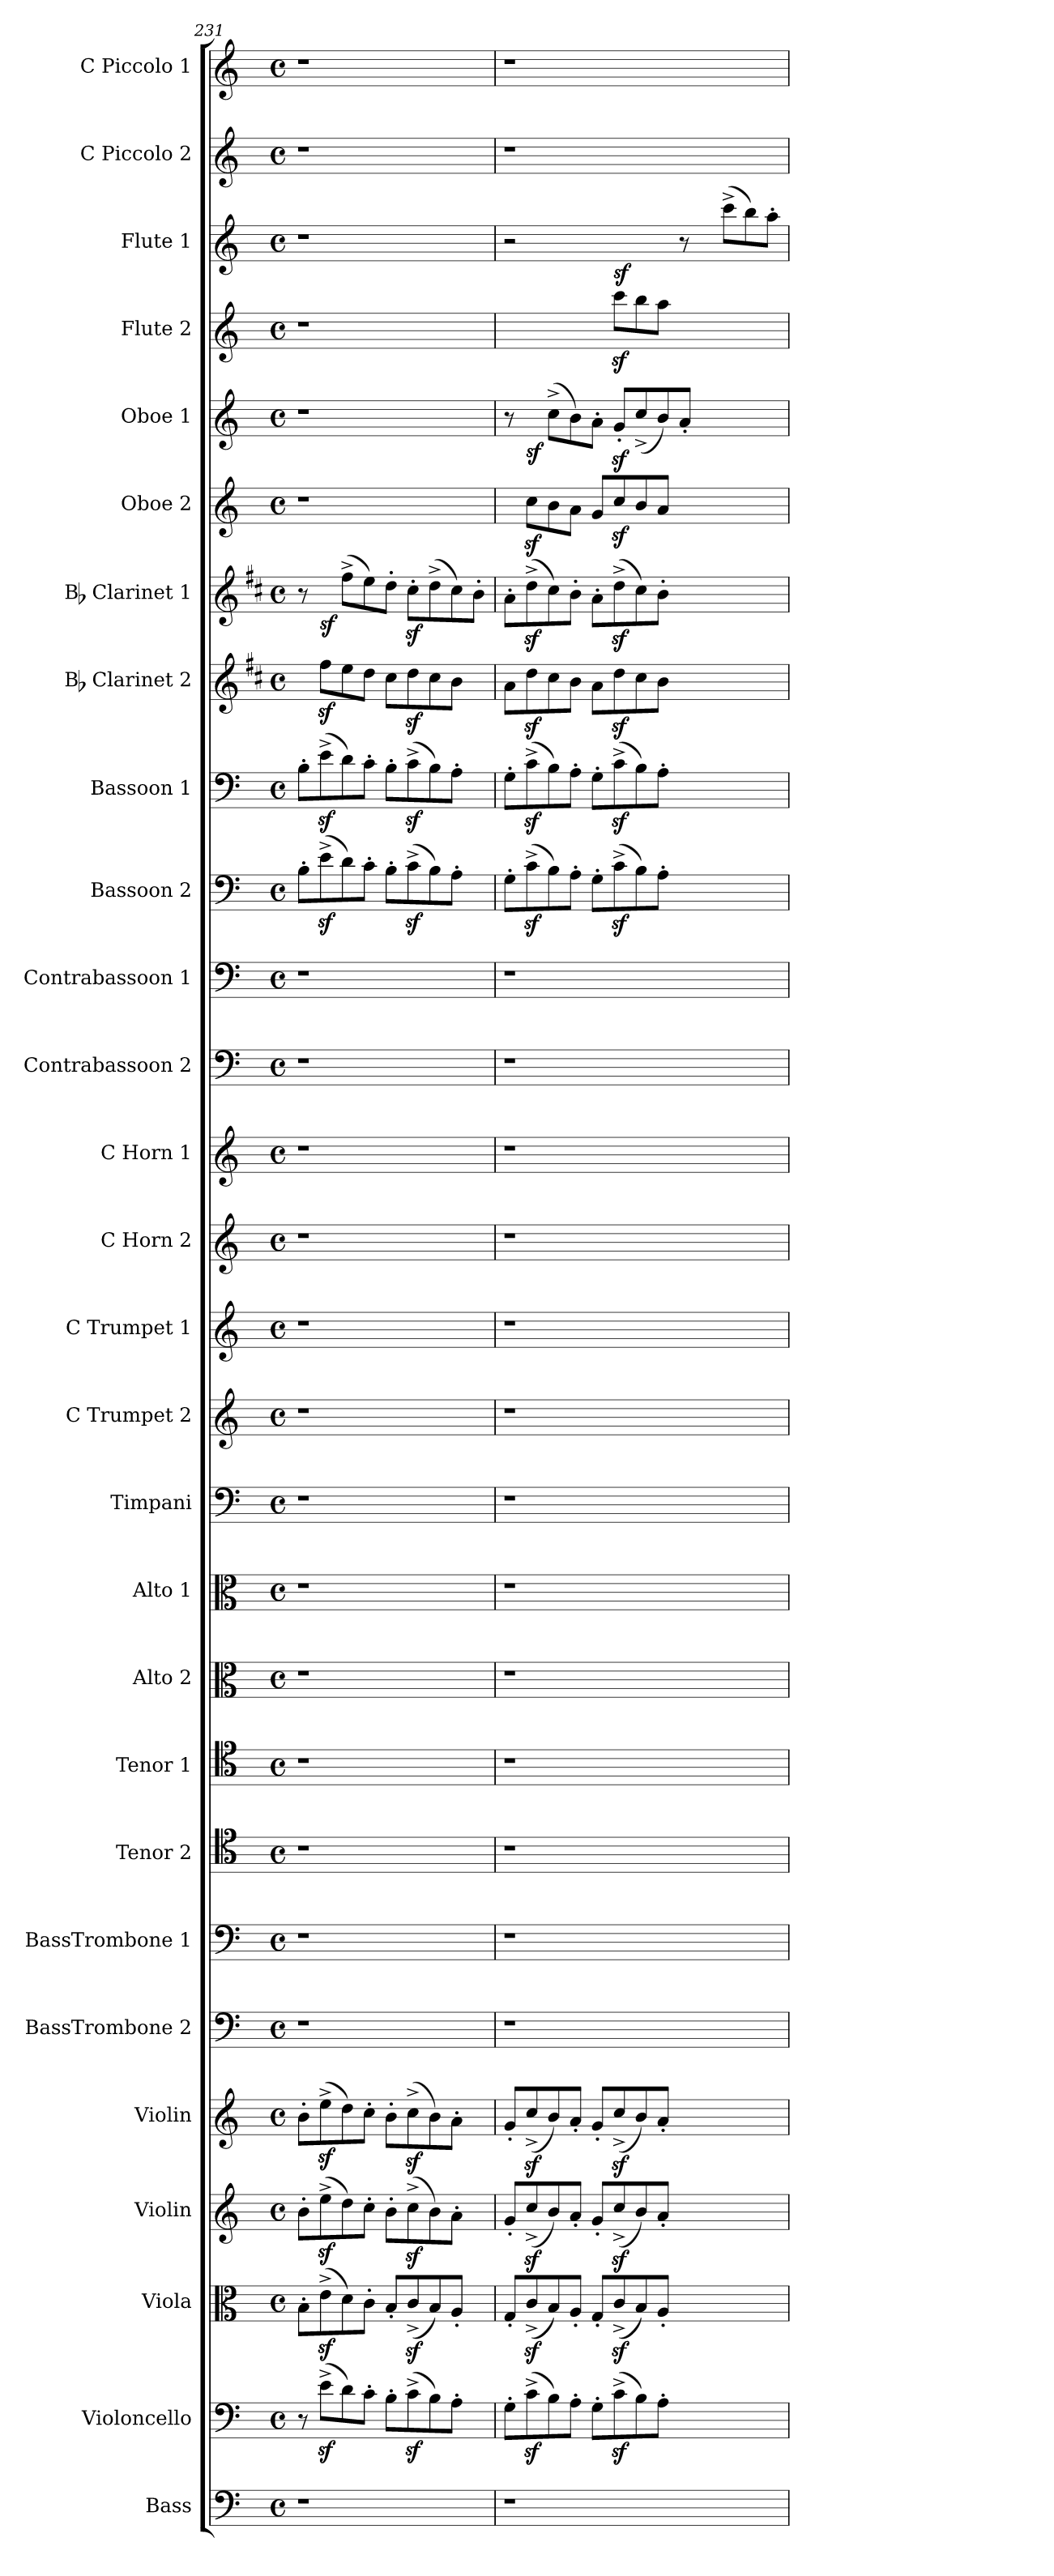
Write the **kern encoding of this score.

**kern	**kern	**kern	**kern	**kern	**kern	**kern	**kern	**kern	**kern	**kern	**kern	**kern	**kern	**kern	**kern	**kern	**kern	**kern	**kern	**kern	**kern	**dynam	**kern	**kern	**dynam	**kern	**kern	**dynam	**kern	**kern
*part28	*part27	*part26	*part25	*part24	*part23	*part22	*part21	*part20	*part19	*part18	*part17	*part16	*part15	*part14	*part13	*part12	*part11	*part10	*part9	*part8	*part7	*part7	*part6	*part5	*part5	*part4	*part3	*part3	*part2	*part1
*staff28	*staff27	*staff26	*staff25	*staff24	*staff23	*staff22	*staff21	*staff20	*staff19	*staff18	*staff17	*staff16	*staff15	*staff14	*staff13	*staff12	*staff11	*staff10	*staff9	*staff8	*staff7	*staff7	*staff6	*staff5	*staff5	*staff4	*staff3	*staff3	*staff2	*staff1
*I"Bass	*I"Violoncello	*I"Viola	*I"Violin	*I"Violin	*I"BassTrombone 2	*I"BassTrombone 1	*I"Tenor 2	*I"Tenor 1	*I"Alto 2	*I"Alto 1	*I"Timpani	*I"C Trumpet 2	*I"C Trumpet 1	*I"C Horn 2	*I"C Horn 1	*I"Contrabassoon 2	*I"Contrabassoon 1	*I"Bassoon 2	*I"Bassoon 1	*I"Bb Clarinet 2	*I"Bb Clarinet 1	*	*I"Oboe 2	*I"Oboe 1	*	*I"Flute 2	*I"Flute 1	*	*I"C Piccolo 2	*I"C Piccolo 1
*I'B	*I'Vc	*I'Vla	*I'Vln	*I'Vln	*I'BTrb 2	*I'BTrb 1	*I'T 2	*I'T 1	*I'A 2	*I'A 1	*I'Timp	*I'Tpt 2	*I'Tpt 1	*I'Hn 2	*I'Hn 1	*I'C Bsn 2	*I'C Bsn 1	*I'Bsn 2	*I'Bsn 1	*I'Cl 2	*I'Cl 1	*	*I'Ob 2	*I'Ob 1	*	*I'Fl 2	*I'Fl 1	*	*I'Picc 2	*I'Picc 1
*clefF4	*clefF4	*clefC3	*clefG2	*clefG2	*clefF4	*clefF4	*clefC4	*clefC4	*clefC3	*clefC3	*clefF4	*clefG2	*clefG2	*clefG2	*clefG2	*clefF4	*clefF4	*clefF4	*clefF4	*clefG2	*clefG2	*	*clefG2	*clefG2	*	*clefG2	*clefG2	*	*clefG2	*clefG2
*ITrd7c12	*	*	*	*	*	*	*	*	*	*	*	*	*	*ITrd7c12	*ITrd7c12	*ITrd7c12	*ITrd7c12	*	*	*ITrd1c2	*ITrd1c2	*	*	*	*	*	*	*	*ITrd-7c-12	*ITrd-7c-12
*k[]	*k[]	*k[]	*k[]	*k[]	*k[]	*k[]	*k[]	*k[]	*k[]	*k[]	*k[]	*k[]	*k[]	*k[]	*k[]	*k[]	*k[]	*k[]	*k[]	*k[]	*k[]	*	*k[]	*k[]	*	*k[]	*k[]	*	*k[]	*k[]
*M4/4	*M4/4	*M4/4	*M4/4	*M4/4	*M4/4	*M4/4	*M4/4	*M4/4	*M4/4	*M4/4	*M4/4	*M4/4	*M4/4	*M4/4	*M4/4	*M4/4	*M4/4	*M4/4	*M4/4	*M4/4	*M4/4	*	*M4/4	*M4/4	*	*M4/4	*M4/4	*	*M4/4	*M4/4
*met(c)	*met(c)	*met(c)	*met(c)	*met(c)	*met(c)	*met(c)	*met(c)	*met(c)	*met(c)	*met(c)	*met(c)	*met(c)	*met(c)	*met(c)	*met(c)	*met(c)	*met(c)	*met(c)	*met(c)	*met(c)	*met(c)	*	*met(c)	*met(c)	*	*met(c)	*met(c)	*	*met(c)	*met(c)
=231	=231	=231	=231	=231	=231	=231	=231	=231	=231	=231	=231	=231	=231	=231	=231	=231	=231	=231	=231	=231	=231	=231	=231	=231	=231	=231	=231	=231	=231	=231
1r	8r	8B'L	8b'L	8b'L	1r	1r	1r	1r	1r	1r	1r	1r	1r	1r	1r	1r	1r	8B'L	8B'L	8ryy	8r	.	1r	1r	.	1r	1r	.	1r	1r
!	!	!	!	!	!	!	!	!	!	!	!	!	!	!	!	!	!	!	!	!	!	!LO:DY:b	!	!	!	!	!	!	!	!
.	(8ez<^L	(8ez<^	(8eez<^	(8eez<^	.	.	.	.	.	.	.	.	.	.	.	.	.	(8ez<^	(8ez<^	8eez<L	8ryy	sf	.	.	.	.	.	.	.	.
.	8d)	8d)	8dd)	8dd)	.	.	.	.	.	.	.	.	.	.	.	.	.	8d)	8d)	8dd	(8ee^L	.	.	.	.	.	.	.	.	.
.	8c'J	8c'J	8cc'J	8cc'J	.	.	.	.	.	.	.	.	.	.	.	.	.	8c'J	8c'J	8ccJ	8dd)	.	.	.	.	.	.	.	.	.
.	8B'L	8B'L	8b'L	8b'L	.	.	.	.	.	.	.	.	.	.	.	.	.	8B'L	8B'L	8bL	8cc'J	.	.	.	.	.	.	.	.	.
.	(8cz<^	(8cz<^	(8ccz<^	(8ccz<^	.	.	.	.	.	.	.	.	.	.	.	.	.	(8cz<^	(8cz<^	8ccz<	8bz<'L	.	.	.	.	.	.	.	.	.
.	8B)	8B)	8b)	8b)	.	.	.	.	.	.	.	.	.	.	.	.	.	8B)	8B)	8b	(8cc^	.	.	.	.	.	.	.	.	.
.	8A'J	8A'J	8a'J	8a'J	.	.	.	.	.	.	.	.	.	.	.	.	.	8A'J	8A'J	8aJ	8b)	.	.	.	.	.	.	.	.	.
8ryy	8ryy	8ryy	8ryy	8ryy	8ryy	8ryy	8ryy	8ryy	8ryy	8ryy	8ryy	8ryy	8ryy	8ryy	8ryy	8ryy	8ryy	8ryy	8ryy	8ryy	8a'J	.	8ryy	8ryy	.	8ryy	8ryy	.	8ryy	8ryy
!!LO:PB:g=z
=232	=232	=232	=232	=232	=232	=232	=232	=232	=232	=232	=232	=232	=232	=232	=232	=232	=232	=232	=232	=232	=232	=232	=232	=232	=232	=232	=232	=232	=232	=232
*	*	*	*	*	*	*	*	*	*	*	*	*	*	*	*	*	*	*	*	*	*	*	*	*	*	*	*^	*	*	*
1r	8G'L	8G'L	8g'L	8g'L	1r	1r	1r	1r	1r	1r	1r	1r	1r	1r	1r	1r	1r	8G'L	8G'L	8gL	8g'L	.	8ryy	8r	.	2ryy	2r	2ryy	.	1r	1r
!	!	!	!	!	!	!	!	!	!	!	!	!	!	!	!	!	!	!	!	!	!	!	!	!	!LO:DY:b	!	!	!	!	!	!
.	(8cz<^	(8cz<^	(8ccz<^	(8ccz<^	.	.	.	.	.	.	.	.	.	.	.	.	.	(8cz<^	(8cz<^	8ccz<	(8ccz<^	.	8ccz<L	8ryy	sf	.	.	.	.	.	.
.	8B)	8B)	8b)	8b)	.	.	.	.	.	.	.	.	.	.	.	.	.	8B)	8B)	8b	8b)	.	8b	(8cc^L	.	.	.	.	.	.	.
.	8A'J	8A'J	8a'J	8a'J	.	.	.	.	.	.	.	.	.	.	.	.	.	8A'J	8A'J	8aJ	8a'J	.	8aJ	8b)	.	.	.	.	.	.	.
.	8G'L	8G'L	8g'L	8g'L	.	.	.	.	.	.	.	.	.	.	.	.	.	8G'L	8G'L	8gL	8g'L	.	8gL	8a'J	.	8ryy	2ryy	8ryy	.	.	.
!	!	!	!	!	!	!	!	!	!	!	!	!	!	!	!	!	!	!	!	!	!	!	!	!	!	!	!	!	!LO:DY:b	!	!
.	(8cz<^	(8cz<^	(8ccz<^	(8ccz<^	.	.	.	.	.	.	.	.	.	.	.	.	.	(8cz<^	(8cz<^	8ccz<	(8ccz<^	.	8ccz<	8gz<'L	.	8cccz<L	.	1ryy	sf	.	.
.	8B)	8B)	8b)	8b)	.	.	.	.	.	.	.	.	.	.	.	.	.	8B)	8B)	8b	8b)	.	8b	(8cc^	.	8bb	.	.	.	.	.
.	8A'J	8A'J	8a'J	8a'J	.	.	.	.	.	.	.	.	.	.	.	.	.	8A'J	8A'J	8aJ	8a'J	.	8aJ	8b)	.	8aaJ	.	.	.	.	.
2ryy	2ryy	2ryy	2ryy	2ryy	2ryy	2ryy	2ryy	2ryy	2ryy	2ryy	2ryy	2ryy	2ryy	2ryy	2ryy	2ryy	2ryy	2ryy	2ryy	2ryy	2ryy	.	2ryy	8a'J	.	2ryy	8r	.	.	2ryy	2ryy
.	.	.	.	.	.	.	.	.	.	.	.	.	.	.	.	.	.	.	.	.	.	.	.	2ryy	.	.	8ryy	.	.	.	.
.	.	.	.	.	.	.	.	.	.	.	.	.	.	.	.	.	.	.	.	.	.	.	.	.	.	.	(8ccc^L	.	.	.	.
.	.	.	.	.	.	.	.	.	.	.	.	.	.	.	.	.	.	.	.	.	.	.	.	.	.	.	8bb)	.	.	.	.
8ryy	8ryy	8ryy	8ryy	8ryy	8ryy	8ryy	8ryy	8ryy	8ryy	8ryy	8ryy	8ryy	8ryy	8ryy	8ryy	8ryy	8ryy	8ryy	8ryy	8ryy	8ryy	.	8ryy	.	.	8ryy	8aa'J	.	.	8ryy	8ryy
*	*	*	*	*	*	*	*	*	*	*	*	*	*	*	*	*	*	*	*	*	*	*	*	*	*	*	*v	*v	*	*	*
=	=	=	=	=	=	=	=	=	=	=	=	=	=	=	=	=	=	=	=	=	=	=	=	=	=	=	=	=	=	=
*-	*-	*-	*-	*-	*-	*-	*-	*-	*-	*-	*-	*-	*-	*-	*-	*-	*-	*-	*-	*-	*-	*-	*-	*-	*-	*-	*-	*-	*-	*-
